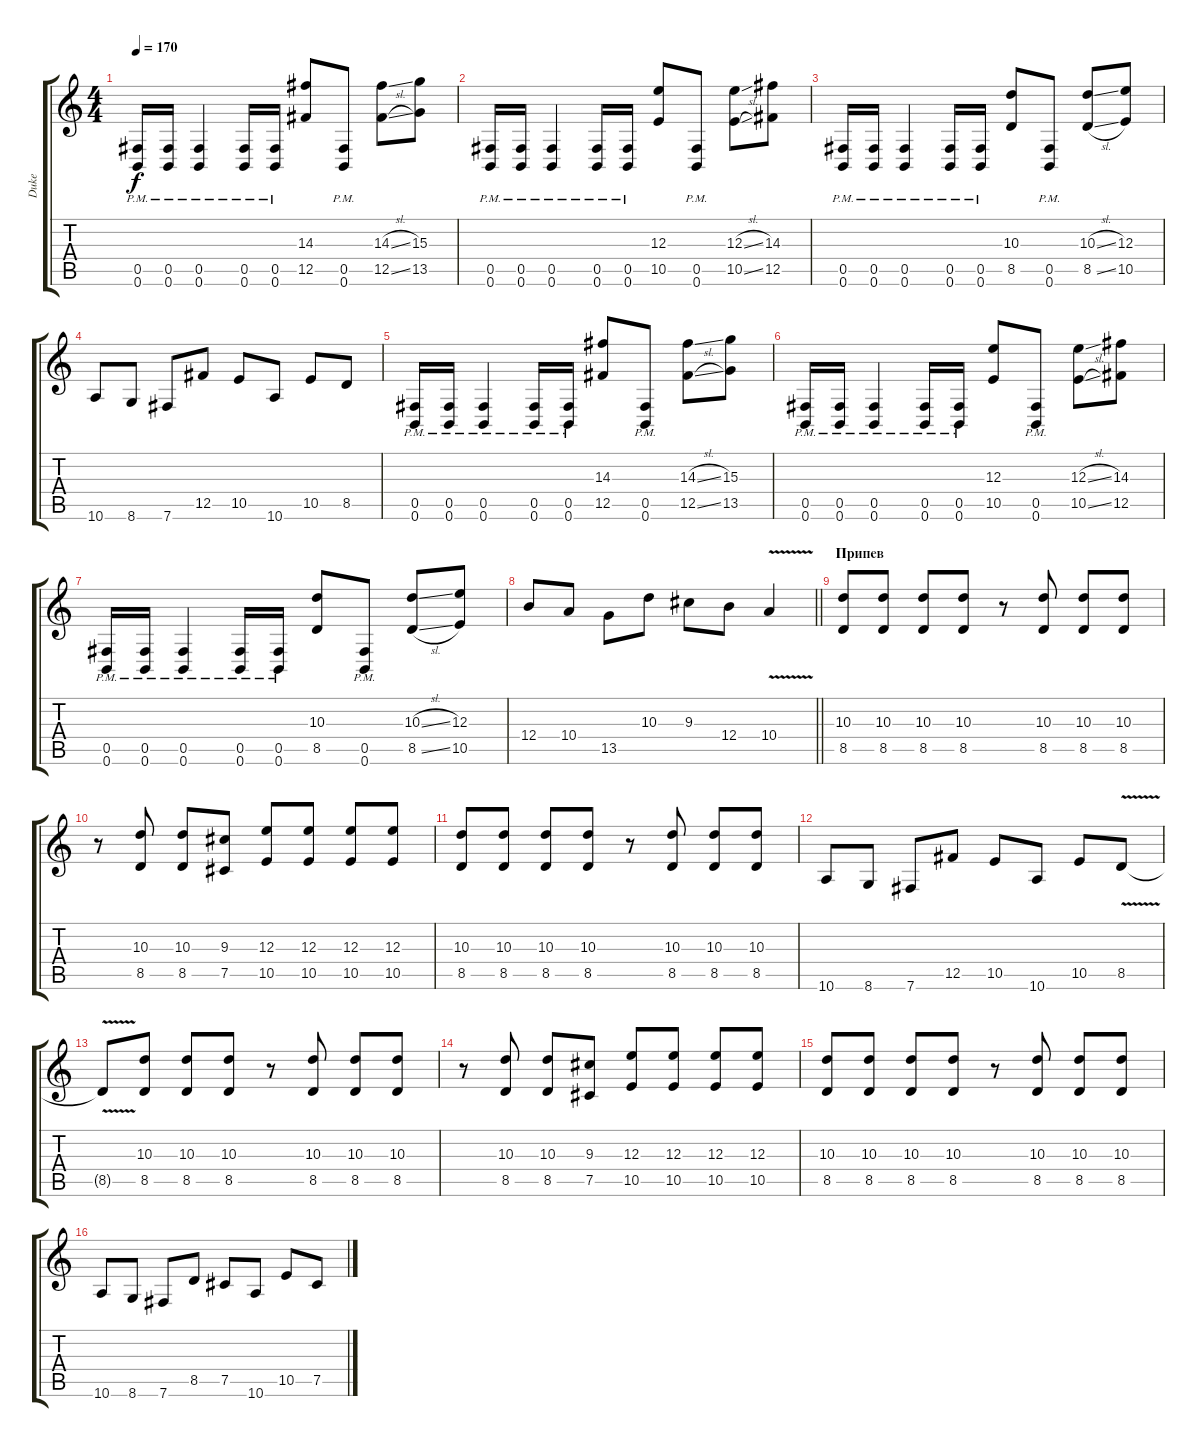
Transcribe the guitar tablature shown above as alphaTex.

\track ("Duke" "Duke") {instrument overdrivenguitar}
\staff {score tabs}
\tuning (Db4 Ab3 E3 B2 Gb2 B1) {hide}
\ts (4 4)
\tempo 170
\clef g2
\ks c
(0.5{pm} 0.6{pm}).16{dy f} (0.5{pm} 0.6{pm}).16 (0.5{pm} 0.6{pm}).4 (0.5{pm} 0.6{pm}).16 (0.5{pm} 0.6{pm}).16 (14.3 12.5).8 (0.5{pm} 0.6{pm}).8 (14.3{sl} 12.5{sl}).8 (15.3 13.5).8 |
(0.5{pm} 0.6{pm}).16 (0.5{pm} 0.6{pm}).16 (0.5{pm} 0.6{pm}).4 (0.5{pm} 0.6{pm}).16 (0.5{pm} 0.6{pm}).16 (12.3 10.5).8 (0.5{pm} 0.6{pm}).8 (12.3{sl} 10.5{sl}).8 (14.3 12.5).8 |
(0.5{pm} 0.6{pm}).16 (0.5{pm} 0.6{pm}).16 (0.5{pm} 0.6{pm}).4 (0.5{pm} 0.6{pm}).16 (0.5{pm} 0.6{pm}).16 (10.3 8.5).8 (0.5{pm} 0.6{pm}).8 (10.3{sl} 8.5{sl}).8 (12.3 10.5).8 |
10.6.8 8.6.8 7.6.8 12.5.8 10.5.8 10.6.8 10.5.8 8.5.8 |
(0.5{pm} 0.6{pm}).16 (0.5{pm} 0.6{pm}).16 (0.5{pm} 0.6{pm}).4 (0.5{pm} 0.6{pm}).16 (0.5{pm} 0.6{pm}).16 (14.3 12.5).8 (0.5{pm} 0.6{pm}).8 (14.3{sl} 12.5{sl}).8 (15.3 13.5).8 |
(0.5{pm} 0.6{pm}).16 (0.5{pm} 0.6{pm}).16 (0.5{pm} 0.6{pm}).4 (0.5{pm} 0.6{pm}).16 (0.5{pm} 0.6{pm}).16 (12.3 10.5).8 (0.5{pm} 0.6{pm}).8 (12.3{sl} 10.5{sl}).8 (14.3 12.5).8 |
(0.5{pm} 0.6{pm}).16 (0.5{pm} 0.6{pm}).16 (0.5{pm} 0.6{pm}).4 (0.5{pm} 0.6{pm}).16 (0.5{pm} 0.6{pm}).16 (10.3 8.5).8 (0.5{pm} 0.6{pm}).8 (10.3{sl} 8.5{sl}).8 (12.3 10.5).8 |
\barLineRight lightlight
12.4.8 10.4.8 13.5.8 10.3.8 9.3.8 12.4.8 10.4{v}.4 |
\section ("" "Припев")
(10.3 8.5).8 (10.3 8.5).8 (10.3 8.5).8 (10.3 8.5).8 r.8 (10.3 8.5).8 (10.3 8.5).8 (10.3 8.5).8 |
r.8 (10.3 8.5).8 (10.3 8.5).8 (9.3 7.5).8 (12.3 10.5).8 (12.3 10.5).8 (12.3 10.5).8 (12.3 10.5).8 |
(10.3 8.5).8 (10.3 8.5).8 (10.3 8.5).8 (10.3 8.5).8 r.8 (10.3 8.5).8 (10.3 8.5).8 (10.3 8.5).8 |
10.6.8 8.6.8 7.6.8 12.5.8 10.5.8 10.6.8 10.5.8 8.5{v}.8 |
8.5{t}.8 (10.3 8.5).8 (10.3 8.5).8 (10.3 8.5).8 r.8 (10.3 8.5).8 (10.3 8.5).8 (10.3 8.5).8 |
r.8 (10.3 8.5).8 (10.3 8.5).8 (9.3 7.5).8 (12.3 10.5).8 (12.3 10.5).8 (12.3 10.5).8 (12.3 10.5).8 |
(10.3 8.5).8 (10.3 8.5).8 (10.3 8.5).8 (10.3 8.5).8 r.8 (10.3 8.5).8 (10.3 8.5).8 (10.3 8.5).8 |
10.6.8 8.6.8 7.6.8 8.5.8 7.5.8 10.6.8 10.5.8 7.5.8
